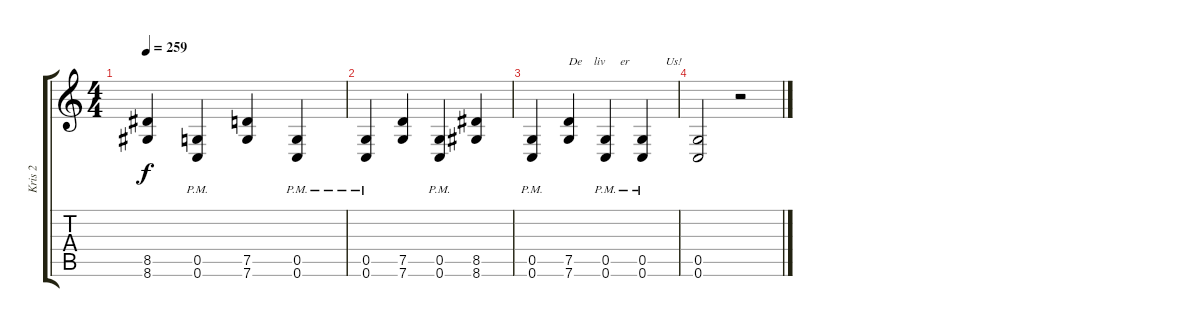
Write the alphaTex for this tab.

\track ("Kris 2" "Kris 2") {instrument distortionguitar}
\staff {score tabs}
\tuning (D4 A3 F3 C3 G2 C2) {hide}
\ts (4 4)
\tempo 259
\clef g2
\ks c
(8.5 8.6).4{dy f} (0.5{pm} 0.6{pm}).4 (7.5 7.6).4 (0.5{pm} 0.6{pm}).4 |
(0.5{pm} 0.6{pm}).4 (7.5 7.6).4 (0.5{pm} 0.6{pm}).4 (8.5 8.6).4 |
(0.5{pm} 0.6{pm}).4 (7.5 7.6).4{txt "De    liv     er            Us!"} (0.5{pm} 0.6{pm}).4 (0.5{pm} 0.6{pm}).4 |
(0.5 0.6).2 r.2
